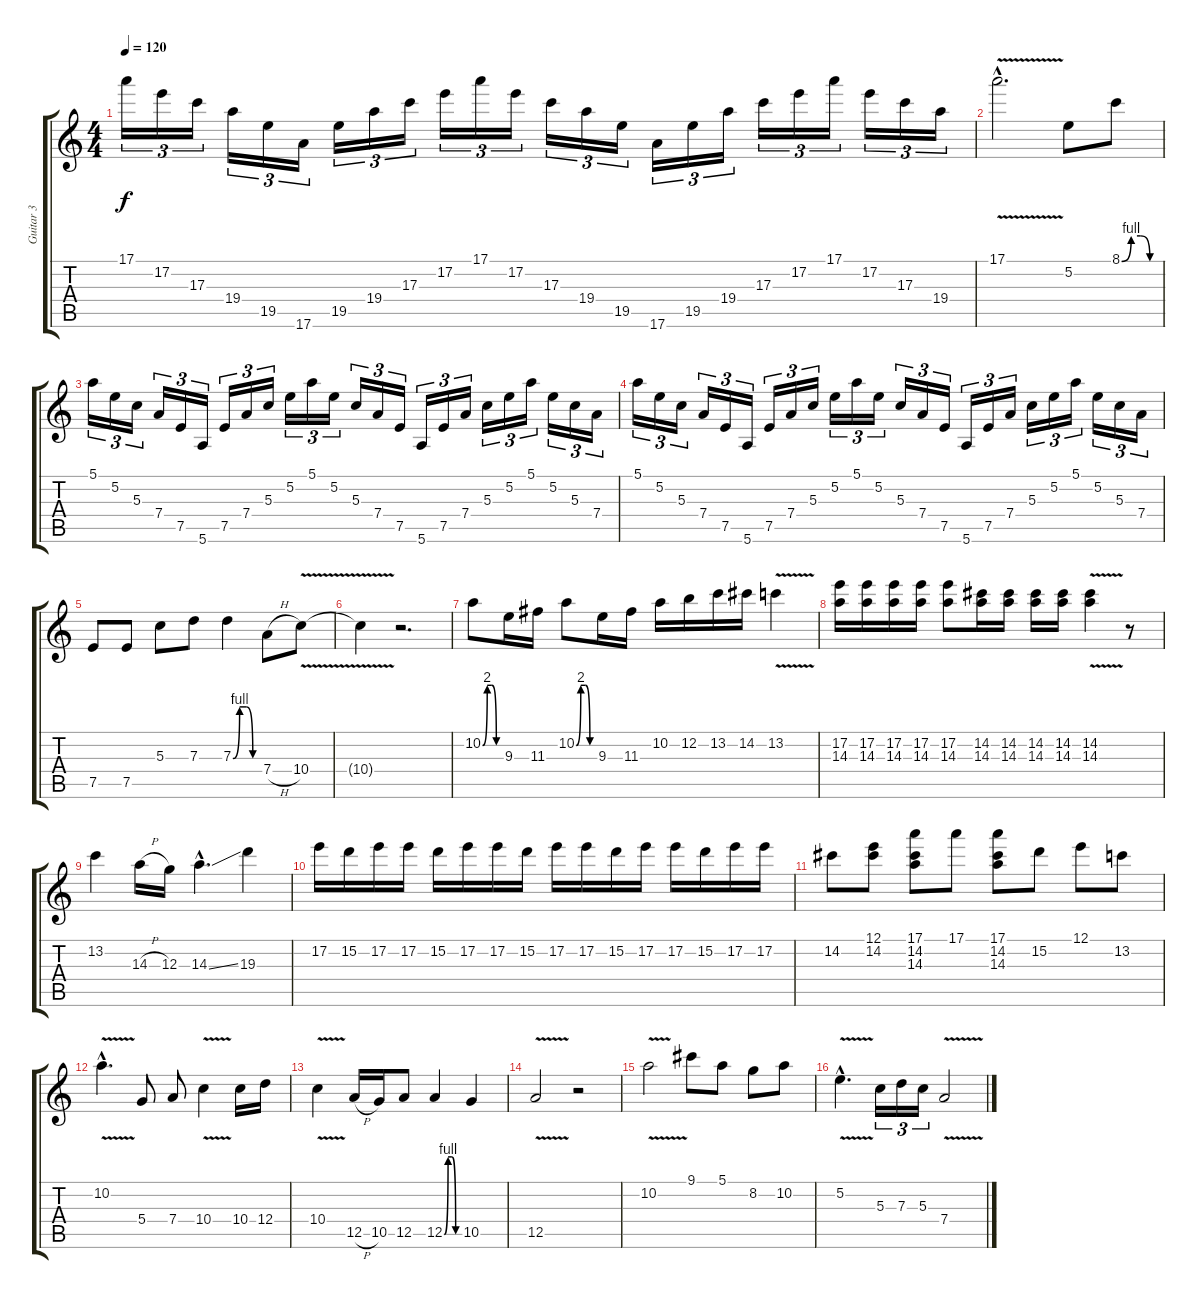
\track ("Guitar 3" "Guitar 3") {instrument overdrivenguitar}
\staff {score tabs}
\tuning (E4 B3 G3 D3 A2 E2) {hide}
\ts (4 4)
\tempo 120
\clef g2
\ks c
17.1.16{tu (3 2) dy f} 17.2.16{tu (3 2)} 17.3.16{tu (3 2)} 19.4.16{tu (3 2)} 19.5.16{tu (3 2)} 17.6.16{tu (3 2)} 19.5.16{tu (3 2)} 19.4.16{tu (3 2)} 17.3.16{tu (3 2)} 17.2.16{tu (3 2)} 17.1.16{tu (3 2)} 17.2.16{tu (3 2)} 17.3.16{tu (3 2)} 19.4.16{tu (3 2)} 19.5.16{tu (3 2)} 17.6.16{tu (3 2)} 19.5.16{tu (3 2)} 19.4.16{tu (3 2)} 17.3.16{tu (3 2)} 17.2.16{tu (3 2)} 17.1.16{tu (3 2)} 17.2.16{tu (3 2)} 17.3.16{tu (3 2)} 19.4.16{tu (3 2)} |
17.1{v hac}.2{d} 5.2.8 8.1{be (custom 0 0 15 4 30 4 45 0 60 0)}.8 |
5.1.16{tu (3 2)} 5.2.16{tu (3 2)} 5.3.16{tu (3 2)} 7.4.16{tu (3 2)} 7.5.16{tu (3 2)} 5.6.16{tu (3 2)} 7.5.16{tu (3 2)} 7.4.16{tu (3 2)} 5.3.16{tu (3 2)} 5.2.16{tu (3 2)} 5.1.16{tu (3 2)} 5.2.16{tu (3 2)} 5.3.16{tu (3 2)} 7.4.16{tu (3 2)} 7.5.16{tu (3 2)} 5.6.16{tu (3 2)} 7.5.16{tu (3 2)} 7.4.16{tu (3 2)} 5.3.16{tu (3 2)} 5.2.16{tu (3 2)} 5.1.16{tu (3 2)} 5.2.16{tu (3 2)} 5.3.16{tu (3 2)} 7.4.16{tu (3 2)} |
5.1.16{tu (3 2)} 5.2.16{tu (3 2)} 5.3.16{tu (3 2)} 7.4.16{tu (3 2)} 7.5.16{tu (3 2)} 5.6.16{tu (3 2)} 7.5.16{tu (3 2)} 7.4.16{tu (3 2)} 5.3.16{tu (3 2)} 5.2.16{tu (3 2)} 5.1.16{tu (3 2)} 5.2.16{tu (3 2)} 5.3.16{tu (3 2)} 7.4.16{tu (3 2)} 7.5.16{tu (3 2)} 5.6.16{tu (3 2)} 7.5.16{tu (3 2)} 7.4.16{tu (3 2)} 5.3.16{tu (3 2)} 5.2.16{tu (3 2)} 5.1.16{tu (3 2)} 5.2.16{tu (3 2)} 5.3.16{tu (3 2)} 7.4.16{tu (3 2)} |
7.5.8 7.5.8 5.3.8 7.3.8 7.3{be (custom 0 0 15 4 30 4 45 0 60 0)}.4 7.4{h}.8 10.4{v}.8 |
10.4{t}.4 r.2{d} |
10.2{be (custom 0 0 15 8 30 8 45 0 60 0)}.8 9.3.16 11.3.16 10.2{be (custom 0 0 15 8 30 8 45 0 60 0)}.8 9.3.16 11.3.16 10.2.16 12.2.16 13.2.16 14.2.16 13.2{v}.4 |
(17.2 14.3).16 (17.2 14.3).16 (17.2 14.3).16 (17.2 14.3).16 (17.2 14.3).8 (14.2 14.3).16 (14.2 14.3).16 (14.2 14.3).16 (14.2 14.3).16 (14.2{v} 14.3).4 r.8 |
13.2.4 14.3{h}.16 12.3.16 14.3{ss hac}.4{d} 19.3.4 |
17.2.16 15.2.16 17.2.16 17.2.16 15.2.16 17.2.16 17.2.16 15.2.16 17.2.16 17.2.16 15.2.16 17.2.16 17.2.16 15.2.16 17.2.16 17.2.16 |
14.2.8 (12.1 14.2).8 (17.1 14.2 14.3).8 17.1.8 (17.1 14.2 14.3).8 15.2.8 12.1.8 13.2.8 |
10.2{v hac}.4{d} 5.4.8 7.4.8 10.4{v}.4 10.4.16 12.4.16 |
10.4{v}.4 12.5{h}.16 10.5.16 12.5.8 12.5{be (custom 0 0 15 4 30 4 45 0 60 0)}.4 10.5.4 |
12.5{v}.2 r.2 |
10.2{v}.2 9.1.8 5.1.8 8.2.8 10.2.8 |
5.2{v hac}.4{d} 5.3.16{tu (3 2)} 7.3.16{tu (3 2)} 5.3.16{tu (3 2)} 7.4{v}.2
